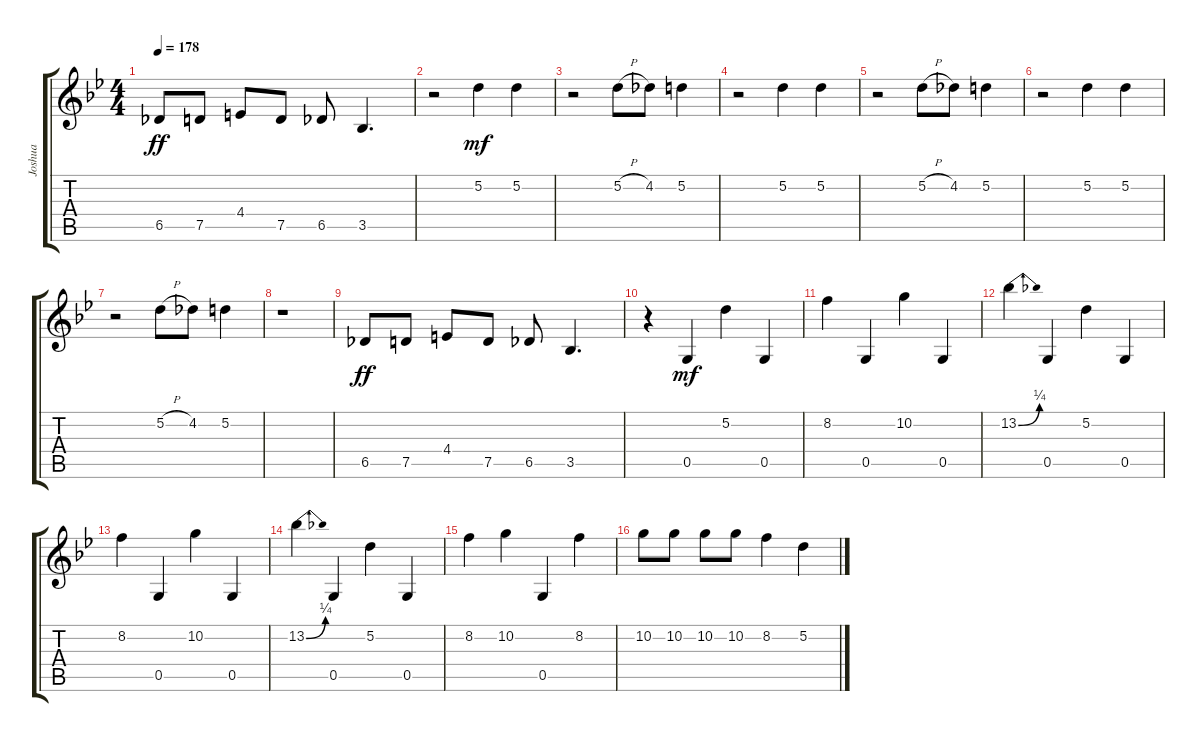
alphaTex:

\track ("Joshua" "Joshua") {instrument distortionguitar}
\staff {score tabs}
\tuning (D4 A3 F3 C3 G2 D2) {hide}
\ts (4 4)
\tempo 178
\clef g2
\ks gminor
6.5.8{dy ff} 7.5.8 4.4.8 7.5.8 6.5.8 3.5.4{d} |
r.2 5.2.4{dy mf} 5.2.4 |
r.2 5.2{h}.8 4.2.8 5.2.4 |
r.2 5.2.4 5.2.4 |
r.2 5.2{h}.8 4.2.8 5.2.4 |
r.2 5.2.4 5.2.4 |
r.2 5.2{h}.8 4.2.8 5.2.4 |
r.1 |
6.5.8{dy ff} 7.5.8 4.4.8 7.5.8 6.5.8 3.5.4{d} |
r.4 0.5.4{dy mf} 5.2.4 0.5.4 |
8.2.4 0.5.4 10.2.4 0.5.4 |
13.2{be (bend 0 0 60 1)}.4 0.5.4 5.2.4 0.5.4 |
8.2.4 0.5.4 10.2.4 0.5.4 |
13.2{be (bend 0 0 60 1)}.4 0.5.4 5.2.4 0.5.4 |
8.2.4 10.2.4 0.5.4 8.2.4 |
10.2.8 10.2.8 10.2.8 10.2.8 8.2.4 5.2.4
